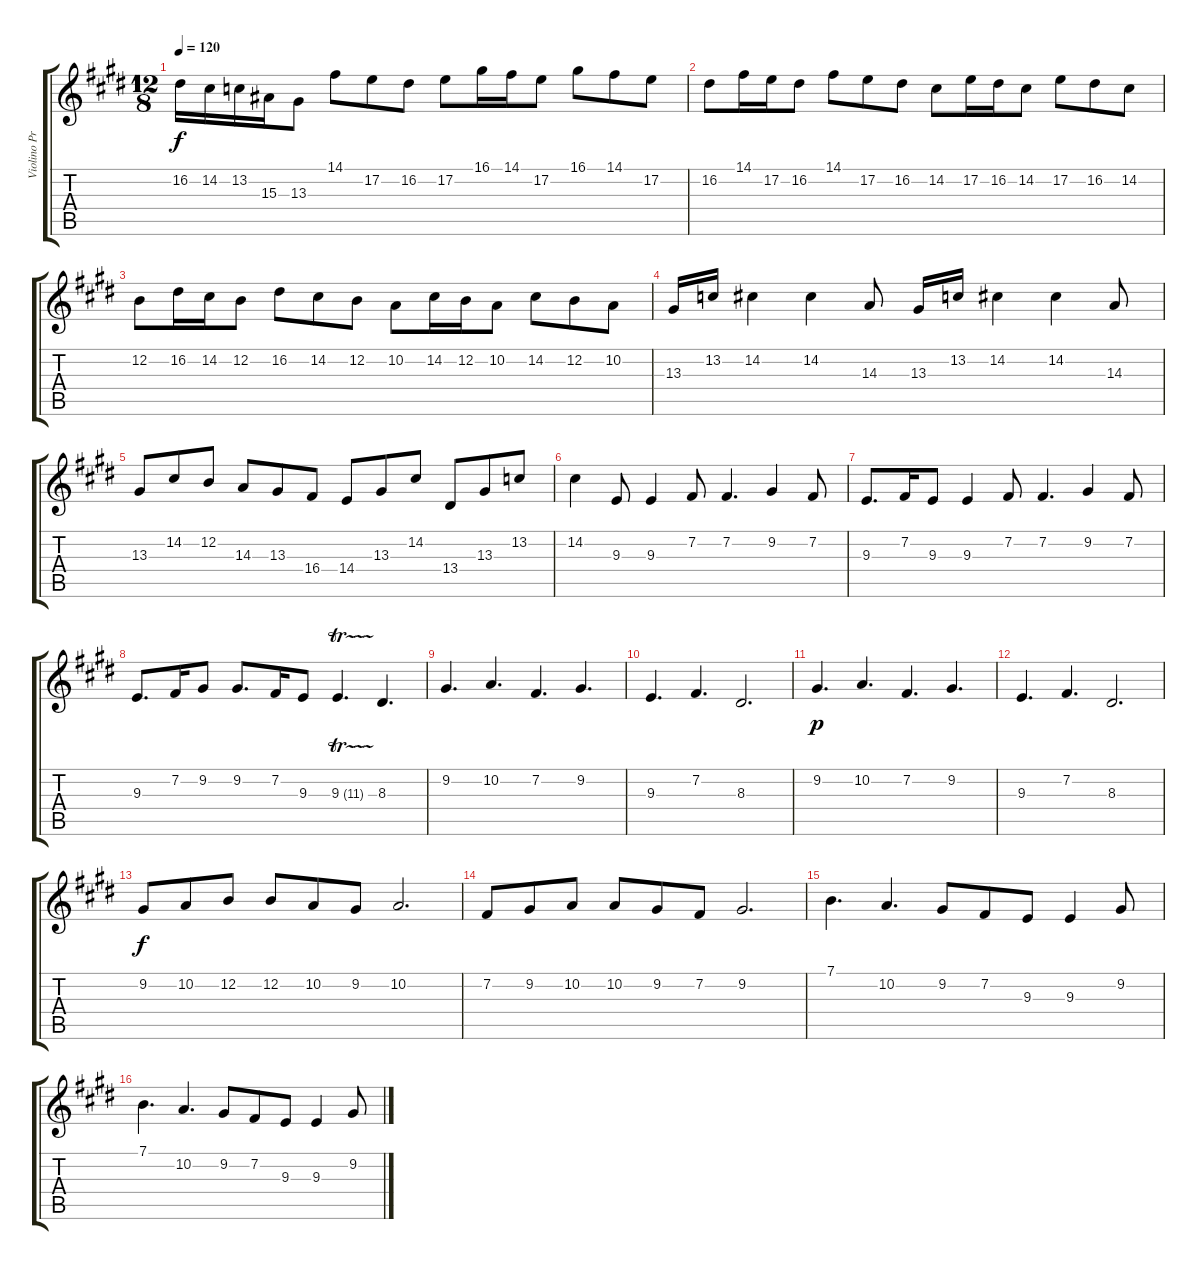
\track ("Violino Principale" "Violino Pr") {instrument violin}
\staff {score tabs}
\tuning (E4 B3 G3 D3 A2 E2) {hide}
\ts (12 8)
\tempo 120
\clef g2
\ks c#minor
16.2.16{dy f} 14.2.16 13.2.16 15.3.16 13.3.8 14.1.8 17.2.8 16.2.8 17.2.8 16.1.16 14.1.16 17.2.8 16.1.8 14.1.8 17.2.8 |
\ks e
16.2.8 14.1.16 17.2.16 16.2.8 14.1.8 17.2.8 16.2.8 14.2.8 17.2.16 16.2.16 14.2.8 17.2.8 16.2.8 14.2.8 |
\ks c#minor
12.2.8 16.2.16 14.2.16 12.2.8 16.2.8 14.2.8 12.2.8 10.2.8 14.2.16 12.2.16 10.2.8 14.2.8 12.2.8 10.2.8 |
\ks e
13.3.16 13.2.16 14.2.4 14.2.4 14.3.8 13.3.16 13.2.16 14.2.4 14.2.4 14.3.8 |
\ks c#minor
13.3.8 14.2.8 12.2.8 14.3.8 13.3.8 16.4.8 14.4.8 13.3.8 14.2.8 13.4.8 13.3.8 13.2.8 |
\ks e
14.2.4 9.3.8 9.3.4 7.2.8 7.2.4{d} 9.2.4 7.2.8 |
\ks c#minor
9.3.8{d} 7.2.16 9.3.8 9.3.4 7.2.8 7.2.4{d} 9.2.4 7.2.8 |
9.3.8{d} 7.2.16 9.2.8 9.2.8{d} 7.2.16 9.3.8 9.3{tr (11 32)}.4{d} 8.3.4{d} |
\ks e
9.2.4{d} 10.2.4{d} 7.2.4{d} 9.2.4{d} |
\ks c#minor
9.3.4{d} 7.2.4{d} 8.3.2{d} |
9.2.4{d dy p} 10.2.4{d} 7.2.4{d} 9.2.4{d} |
9.3.4{d} 7.2.4{d} 8.3.2{d} |
\ks e
9.2.8{dy f} 10.2.8 12.2.8 12.2.8 10.2.8 9.2.8 10.2.2{d} |
\ks c#minor
7.2.8 9.2.8 10.2.8 10.2.8 9.2.8 7.2.8 9.2.2{d} |
7.1.4{d} 10.2.4{d} 9.2.8 7.2.8 9.3.8 9.3.4 9.2.8 |
\ks e
7.1.4{d} 10.2.4{d} 9.2.8 7.2.8 9.3.8 9.3.4 9.2.8
